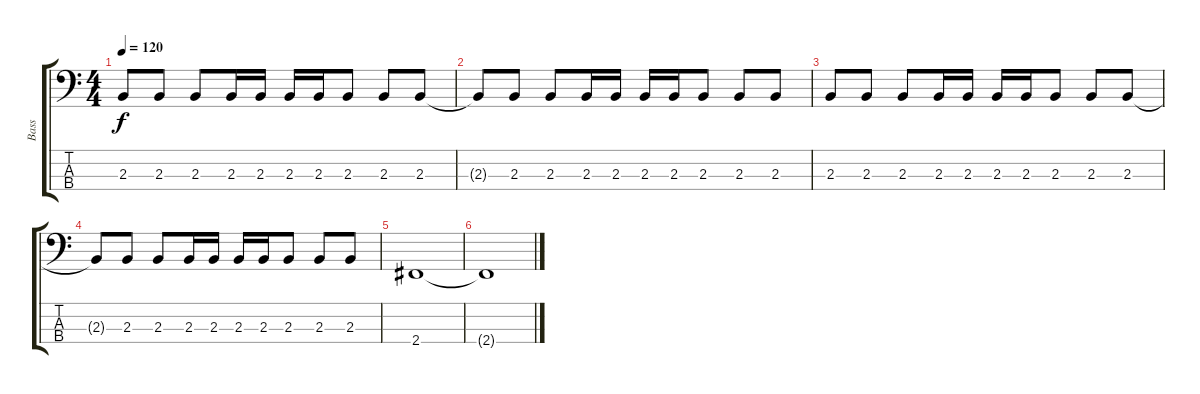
\track ("Bass" "Bass") {instrument electricbassfinger}
\staff {score tabs}
\tuning (G2 D2 A1 E1) {hide}
\ts (4 4)
\tempo 120
\clef f4
\ks c
2.3.8{dy f} 2.3.8 2.3.8 2.3.16 2.3.16 2.3.16 2.3.16 2.3.8 2.3.8 2.3.8 |
2.3{t}.8 2.3.8 2.3.8 2.3.16 2.3.16 2.3.16 2.3.16 2.3.8 2.3.8 2.3.8 |
2.3.8 2.3.8 2.3.8 2.3.16 2.3.16 2.3.16 2.3.16 2.3.8 2.3.8 2.3.8 |
2.3{t}.8 2.3.8 2.3.8 2.3.16 2.3.16 2.3.16 2.3.16 2.3.8 2.3.8 2.3.8 |
2.4.1 |
2.4{t}.1
